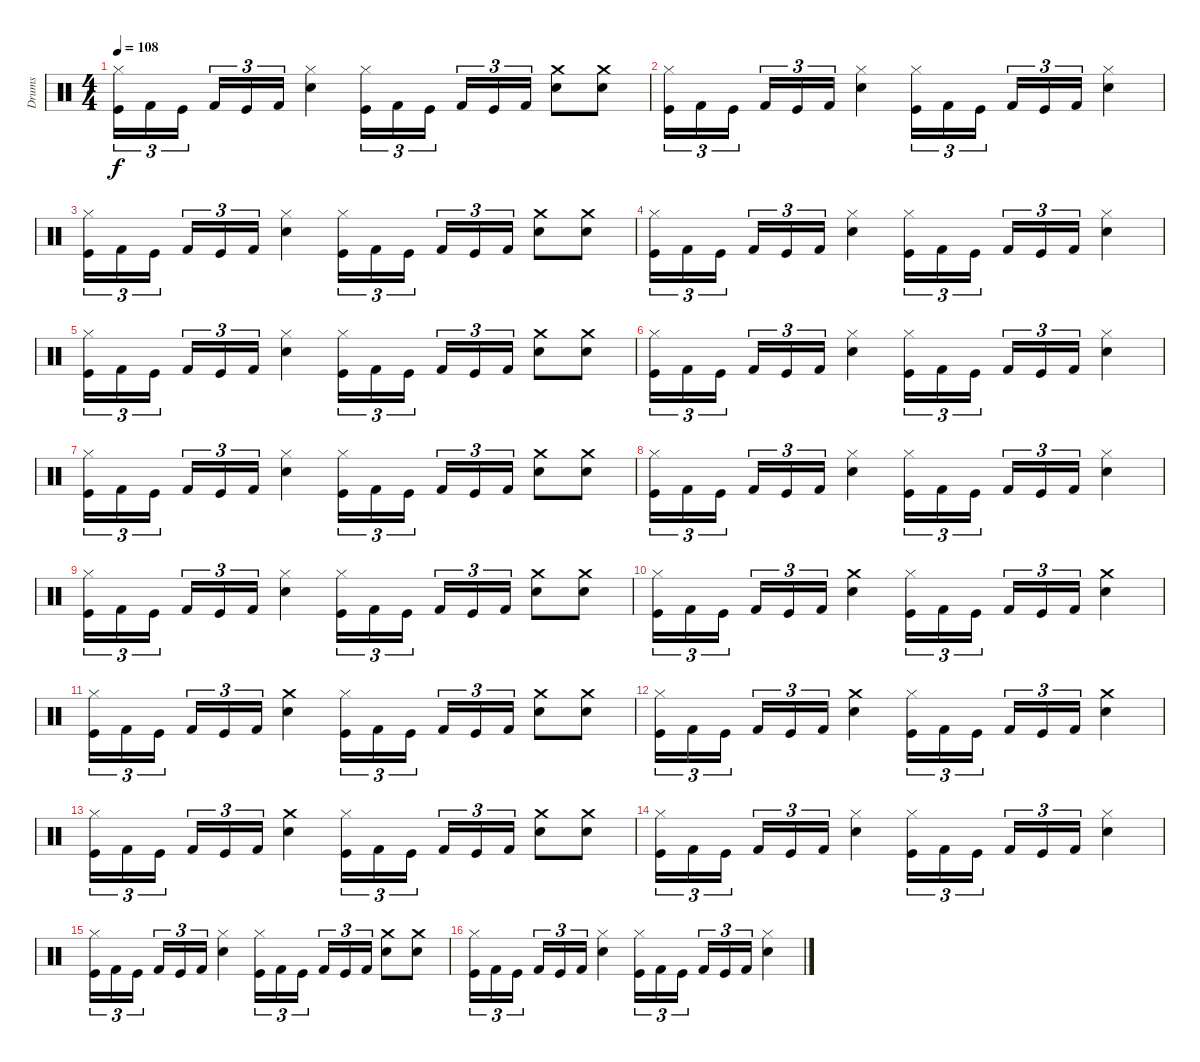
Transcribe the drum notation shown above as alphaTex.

\track ("Drums" "Drums") {instrument percussion}
\staff {score}
\articulation defaults
\ts (4 4)
\tempo 108
\clef neutral
\ks c
("Hi-Hat (closed)" "Kick (hit)").16{tu (3 2) dy f} "Kick (hit) 2".16{tu (3 2)} "Kick (hit)".16{tu (3 2)} "Kick (hit) 2".16{tu (3 2)} "Kick (hit)".16{tu (3 2)} "Kick (hit) 2".16{tu (3 2)} ("Snare (hit) 2" "Hi-Hat (closed)").4 ("Hi-Hat (closed)" "Kick (hit)").16{tu (3 2)} "Kick (hit) 2".16{tu (3 2)} "Kick (hit)".16{tu (3 2)} "Kick (hit) 2".16{tu (3 2)} "Kick (hit)".16{tu (3 2)} "Kick (hit) 2".16{tu (3 2)} ("Snare (hit) 2" "Crash medium (hit)").8 ("Snare (hit) 2" "Crash medium (hit)").8 |
("Hi-Hat (closed)" "Kick (hit)").16{tu (3 2)} "Kick (hit) 2".16{tu (3 2)} "Kick (hit)".16{tu (3 2)} "Kick (hit) 2".16{tu (3 2)} "Kick (hit)".16{tu (3 2)} "Kick (hit) 2".16{tu (3 2)} ("Snare (hit) 2" "Hi-Hat (closed)").4 ("Hi-Hat (closed)" "Kick (hit)").16{tu (3 2)} "Kick (hit) 2".16{tu (3 2)} "Kick (hit)".16{tu (3 2)} "Kick (hit) 2".16{tu (3 2)} "Kick (hit)".16{tu (3 2)} "Kick (hit) 2".16{tu (3 2)} ("Snare (hit) 2" "Hi-Hat (closed)").4 |
("Hi-Hat (closed)" "Kick (hit)").16{tu (3 2)} "Kick (hit) 2".16{tu (3 2)} "Kick (hit)".16{tu (3 2)} "Kick (hit) 2".16{tu (3 2)} "Kick (hit)".16{tu (3 2)} "Kick (hit) 2".16{tu (3 2)} ("Snare (hit) 2" "Hi-Hat (closed)").4 ("Hi-Hat (closed)" "Kick (hit)").16{tu (3 2)} "Kick (hit) 2".16{tu (3 2)} "Kick (hit)".16{tu (3 2)} "Kick (hit) 2".16{tu (3 2)} "Kick (hit)".16{tu (3 2)} "Kick (hit) 2".16{tu (3 2)} ("Snare (hit) 2" "Crash medium (hit)").8 ("Snare (hit) 2" "Crash medium (hit)").8 |
("Hi-Hat (closed)" "Kick (hit)").16{tu (3 2)} "Kick (hit) 2".16{tu (3 2)} "Kick (hit)".16{tu (3 2)} "Kick (hit) 2".16{tu (3 2)} "Kick (hit)".16{tu (3 2)} "Kick (hit) 2".16{tu (3 2)} ("Snare (hit) 2" "Hi-Hat (closed)").4 ("Hi-Hat (closed)" "Kick (hit)").16{tu (3 2)} "Kick (hit) 2".16{tu (3 2)} "Kick (hit)".16{tu (3 2)} "Kick (hit) 2".16{tu (3 2)} "Kick (hit)".16{tu (3 2)} "Kick (hit) 2".16{tu (3 2)} ("Snare (hit) 2" "Hi-Hat (closed)").4 |
("Hi-Hat (closed)" "Kick (hit)").16{tu (3 2)} "Kick (hit) 2".16{tu (3 2)} "Kick (hit)".16{tu (3 2)} "Kick (hit) 2".16{tu (3 2)} "Kick (hit)".16{tu (3 2)} "Kick (hit) 2".16{tu (3 2)} ("Snare (hit) 2" "Hi-Hat (closed)").4 ("Hi-Hat (closed)" "Kick (hit)").16{tu (3 2)} "Kick (hit) 2".16{tu (3 2)} "Kick (hit)".16{tu (3 2)} "Kick (hit) 2".16{tu (3 2)} "Kick (hit)".16{tu (3 2)} "Kick (hit) 2".16{tu (3 2)} ("Snare (hit) 2" "Crash medium (hit)").8 ("Snare (hit) 2" "Crash medium (hit)").8 |
("Hi-Hat (closed)" "Kick (hit)").16{tu (3 2)} "Kick (hit) 2".16{tu (3 2)} "Kick (hit)".16{tu (3 2)} "Kick (hit) 2".16{tu (3 2)} "Kick (hit)".16{tu (3 2)} "Kick (hit) 2".16{tu (3 2)} ("Snare (hit) 2" "Hi-Hat (closed)").4 ("Hi-Hat (closed)" "Kick (hit)").16{tu (3 2)} "Kick (hit) 2".16{tu (3 2)} "Kick (hit)".16{tu (3 2)} "Kick (hit) 2".16{tu (3 2)} "Kick (hit)".16{tu (3 2)} "Kick (hit) 2".16{tu (3 2)} ("Snare (hit) 2" "Hi-Hat (closed)").4 |
("Hi-Hat (closed)" "Kick (hit)").16{tu (3 2)} "Kick (hit) 2".16{tu (3 2)} "Kick (hit)".16{tu (3 2)} "Kick (hit) 2".16{tu (3 2)} "Kick (hit)".16{tu (3 2)} "Kick (hit) 2".16{tu (3 2)} ("Snare (hit) 2" "Hi-Hat (closed)").4 ("Hi-Hat (closed)" "Kick (hit)").16{tu (3 2)} "Kick (hit) 2".16{tu (3 2)} "Kick (hit)".16{tu (3 2)} "Kick (hit) 2".16{tu (3 2)} "Kick (hit)".16{tu (3 2)} "Kick (hit) 2".16{tu (3 2)} ("Snare (hit) 2" "Crash medium (hit)").8 ("Snare (hit) 2" "Crash medium (hit)").8 |
("Hi-Hat (closed)" "Kick (hit)").16{tu (3 2)} "Kick (hit) 2".16{tu (3 2)} "Kick (hit)".16{tu (3 2)} "Kick (hit) 2".16{tu (3 2)} "Kick (hit)".16{tu (3 2)} "Kick (hit) 2".16{tu (3 2)} ("Snare (hit) 2" "Hi-Hat (closed)").4 ("Hi-Hat (closed)" "Kick (hit)").16{tu (3 2)} "Kick (hit) 2".16{tu (3 2)} "Kick (hit)".16{tu (3 2)} "Kick (hit) 2".16{tu (3 2)} "Kick (hit)".16{tu (3 2)} "Kick (hit) 2".16{tu (3 2)} ("Snare (hit) 2" "Hi-Hat (closed)").4 |
("Hi-Hat (closed)" "Kick (hit)").16{tu (3 2)} "Kick (hit) 2".16{tu (3 2)} "Kick (hit)".16{tu (3 2)} "Kick (hit) 2".16{tu (3 2)} "Kick (hit)".16{tu (3 2)} "Kick (hit) 2".16{tu (3 2)} ("Snare (hit) 2" "Hi-Hat (closed)").4 ("Hi-Hat (closed)" "Kick (hit)").16{tu (3 2)} "Kick (hit) 2".16{tu (3 2)} "Kick (hit)".16{tu (3 2)} "Kick (hit) 2".16{tu (3 2)} "Kick (hit)".16{tu (3 2)} "Kick (hit) 2".16{tu (3 2)} ("Snare (hit) 2" "Crash medium (hit)").8 ("Snare (hit) 2" "Crash medium (hit)").8 |
("Hi-Hat (closed)" "Kick (hit)").16{tu (3 2)} "Kick (hit) 2".16{tu (3 2)} "Kick (hit)".16{tu (3 2)} "Kick (hit) 2".16{tu (3 2)} "Kick (hit)".16{tu (3 2)} "Kick (hit) 2".16{tu (3 2)} ("Crash medium (hit)" "Snare (hit) 2").4 ("Hi-Hat (closed)" "Kick (hit)").16{tu (3 2)} "Kick (hit) 2".16{tu (3 2)} "Kick (hit)".16{tu (3 2)} "Kick (hit) 2".16{tu (3 2)} "Kick (hit)".16{tu (3 2)} "Kick (hit) 2".16{tu (3 2)} ("Crash medium (hit)" "Snare (hit) 2").4 |
("Hi-Hat (closed)" "Kick (hit)").16{tu (3 2)} "Kick (hit) 2".16{tu (3 2)} "Kick (hit)".16{tu (3 2)} "Kick (hit) 2".16{tu (3 2)} "Kick (hit)".16{tu (3 2)} "Kick (hit) 2".16{tu (3 2)} ("Crash medium (hit)" "Snare (hit) 2").4 ("Hi-Hat (closed)" "Kick (hit)").16{tu (3 2)} "Kick (hit) 2".16{tu (3 2)} "Kick (hit)".16{tu (3 2)} "Kick (hit) 2".16{tu (3 2)} "Kick (hit)".16{tu (3 2)} "Kick (hit) 2".16{tu (3 2)} ("Snare (hit) 2" "Crash medium (hit)").8 ("Snare (hit) 2" "Crash medium (hit)").8 |
("Hi-Hat (closed)" "Kick (hit)").16{tu (3 2)} "Kick (hit) 2".16{tu (3 2)} "Kick (hit)".16{tu (3 2)} "Kick (hit) 2".16{tu (3 2)} "Kick (hit)".16{tu (3 2)} "Kick (hit) 2".16{tu (3 2)} ("Crash medium (hit)" "Snare (hit) 2").4 ("Hi-Hat (closed)" "Kick (hit)").16{tu (3 2)} "Kick (hit) 2".16{tu (3 2)} "Kick (hit)".16{tu (3 2)} "Kick (hit) 2".16{tu (3 2)} "Kick (hit)".16{tu (3 2)} "Kick (hit) 2".16{tu (3 2)} ("Crash medium (hit)" "Snare (hit) 2").4 |
("Hi-Hat (closed)" "Kick (hit)").16{tu (3 2)} "Kick (hit) 2".16{tu (3 2)} "Kick (hit)".16{tu (3 2)} "Kick (hit) 2".16{tu (3 2)} "Kick (hit)".16{tu (3 2)} "Kick (hit) 2".16{tu (3 2)} ("Crash medium (hit)" "Snare (hit) 2").4 ("Hi-Hat (closed)" "Kick (hit)").16{tu (3 2)} "Kick (hit) 2".16{tu (3 2)} "Kick (hit)".16{tu (3 2)} "Kick (hit) 2".16{tu (3 2)} "Kick (hit)".16{tu (3 2)} "Kick (hit) 2".16{tu (3 2)} ("Snare (hit) 2" "Crash medium (hit)").8 ("Snare (hit) 2" "Crash medium (hit)").8 |
("Hi-Hat (closed)" "Kick (hit)").16{tu (3 2)} "Kick (hit) 2".16{tu (3 2)} "Kick (hit)".16{tu (3 2)} "Kick (hit) 2".16{tu (3 2)} "Kick (hit)".16{tu (3 2)} "Kick (hit) 2".16{tu (3 2)} ("Snare (hit) 2" "Hi-Hat (closed)").4 ("Hi-Hat (closed)" "Kick (hit)").16{tu (3 2)} "Kick (hit) 2".16{tu (3 2)} "Kick (hit)".16{tu (3 2)} "Kick (hit) 2".16{tu (3 2)} "Kick (hit)".16{tu (3 2)} "Kick (hit) 2".16{tu (3 2)} ("Snare (hit) 2" "Hi-Hat (closed)").4 |
("Hi-Hat (closed)" "Kick (hit)").16{tu (3 2)} "Kick (hit) 2".16{tu (3 2)} "Kick (hit)".16{tu (3 2)} "Kick (hit) 2".16{tu (3 2)} "Kick (hit)".16{tu (3 2)} "Kick (hit) 2".16{tu (3 2)} ("Snare (hit) 2" "Hi-Hat (closed)").4 ("Hi-Hat (closed)" "Kick (hit)").16{tu (3 2)} "Kick (hit) 2".16{tu (3 2)} "Kick (hit)".16{tu (3 2)} "Kick (hit) 2".16{tu (3 2)} "Kick (hit)".16{tu (3 2)} "Kick (hit) 2".16{tu (3 2)} ("Snare (hit) 2" "Crash medium (hit)").8 ("Snare (hit) 2" "Crash medium (hit)").8 |
("Hi-Hat (closed)" "Kick (hit)").16{tu (3 2)} "Kick (hit) 2".16{tu (3 2)} "Kick (hit)".16{tu (3 2)} "Kick (hit) 2".16{tu (3 2)} "Kick (hit)".16{tu (3 2)} "Kick (hit) 2".16{tu (3 2)} ("Snare (hit) 2" "Hi-Hat (closed)").4 ("Hi-Hat (closed)" "Kick (hit)").16{tu (3 2)} "Kick (hit) 2".16{tu (3 2)} "Kick (hit)".16{tu (3 2)} "Kick (hit) 2".16{tu (3 2)} "Kick (hit)".16{tu (3 2)} "Kick (hit) 2".16{tu (3 2)} ("Snare (hit) 2" "Hi-Hat (closed)").4
